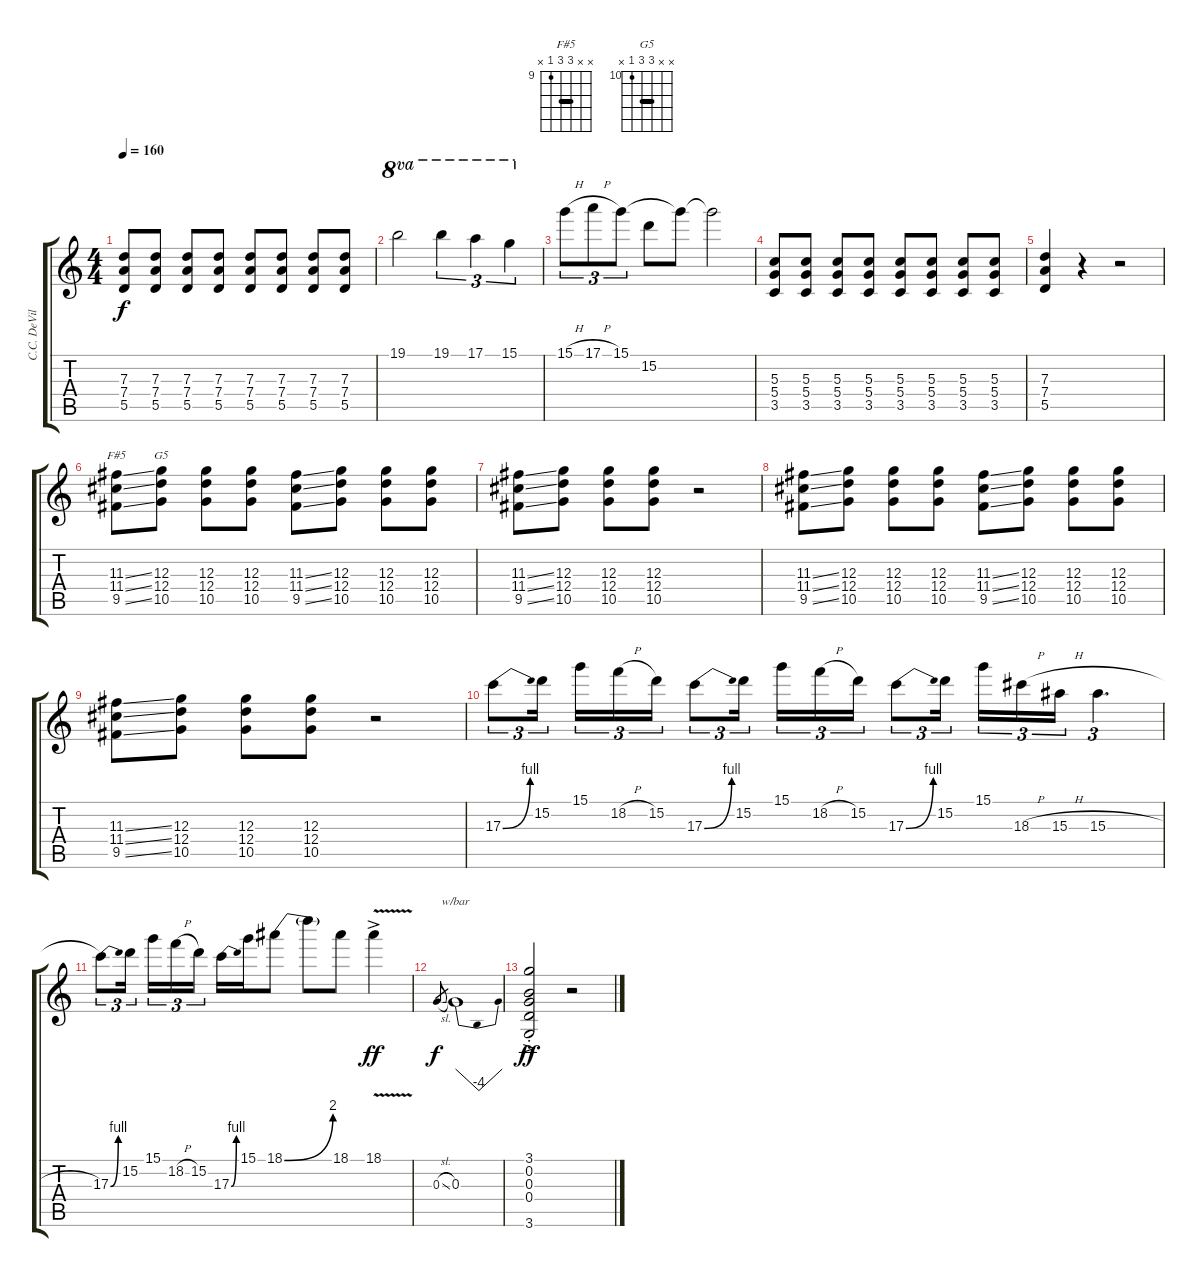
\track ("C.C. DeVille" "C.C. DeVil") {instrument distortionguitar}
\staff {score tabs}
\tuning (E4 B3 G3 D3 A2 E2) {hide}
\chord ("F#5" x x 11 11 9 x) {firstfret 9 barre 11}
\chord ("G5" x x 12 12 10 x) {firstfret 10 barre 12}
\ts (4 4)
\tempo 160
\clef g2
\ks c
(7.3 7.4 5.5).8{dy f} (7.3 7.4 5.5).8 (7.3 7.4 5.5).8 (7.3 7.4 5.5).8 (7.3 7.4 5.5).8 (7.3 7.4 5.5).8 (7.3 7.4 5.5).8 (7.3 7.4 5.5).8 |
19.1.2{ot 8va} 19.1.4{tu (3 2) ot 8va} 17.1.4{tu (3 2) ot 8va} 15.1.4{tu (3 2) ot 8va} |
15.1{h}.8{tu (3 2)} 17.1{h}.8{tu (3 2)} 15.1.8{tu (3 2)} 15.2.8 15.1{t}.8 15.1{t}.2 |
(5.3 5.4 3.5).8 (5.3 5.4 3.5).8 (5.3 5.4 3.5).8 (5.3 5.4 3.5).8 (5.3 5.4 3.5).8 (5.3 5.4 3.5).8 (5.3 5.4 3.5).8 (5.3 5.4 3.5).8 |
(7.3 7.4 5.5).4 r.4 r.2 |
(11.3{ss} 11.4{ss} 9.5{ss}).8{ch "F#5"} (12.3 12.4 10.5).8{ch "G5"} (12.3 12.4 10.5).8 (12.3 12.4 10.5).8 (11.3{ss} 11.4{ss} 9.5{ss}).8 (12.3 12.4 10.5).8 (12.3 12.4 10.5).8 (12.3 12.4 10.5).8 |
(11.3{ss} 11.4{ss} 9.5{ss}).8 (12.3 12.4 10.5).8 (12.3 12.4 10.5).8 (12.3 12.4 10.5).8 r.2 |
(11.3{ss} 11.4{ss} 9.5{ss}).8 (12.3 12.4 10.5).8 (12.3 12.4 10.5).8 (12.3 12.4 10.5).8 (11.3{ss} 11.4{ss} 9.5{ss}).8 (12.3 12.4 10.5).8 (12.3 12.4 10.5).8 (12.3 12.4 10.5).8 |
(11.3{ss} 11.4{ss} 9.5{ss}).8 (12.3 12.4 10.5).8 (12.3 12.4 10.5).8 (12.3 12.4 10.5).8 r.2 |
17.3{be (bend 0 0 60 4)}.8{tu (3 2)} 15.2.16{tu (3 2) beam splitsecondary} 15.1.16{tu (3 2)} 18.2{h}.16{tu (3 2)} 15.2.16{tu (3 2)} 17.3{be (bend 0 0 60 4)}.8{tu (3 2)} 15.2.16{tu (3 2) beam splitsecondary} 15.1.16{tu (3 2)} 18.2{h}.16{tu (3 2)} 15.2.16{tu (3 2)} 17.3{be (bend 0 0 60 4)}.8{tu (3 2)} 15.2.16{tu (3 2) beam splitsecondary} 15.1.16{tu (3 2)} 18.3{h}.16{tu (3 2)} 15.3{h}.16{tu (3 2)} 15.3{h}.4{d tu (3 2)} |
17.3{be (bend 0 0 60 4)}.8{tu (3 2)} 15.2.16{tu (3 2) beam splitsecondary} 15.1.16{tu (3 2)} 18.2{h}.16{tu (3 2)} 15.2.16{tu (3 2)} 17.3{be (bend 0 0 60 4)}.16 15.1.16 18.1{be (bend 0 0 60 8)}.8 18.1{t}.8 18.1.8 18.1{v ac}.4{dy ff} |
0.3{sl}.8{gr dy f} 0.3.1{tbe (dip default 0 0 30 -16 60 0)} |
(3.1 0.2 0.3 0.4 3.6{ac st}).2{dy ff} r.2
